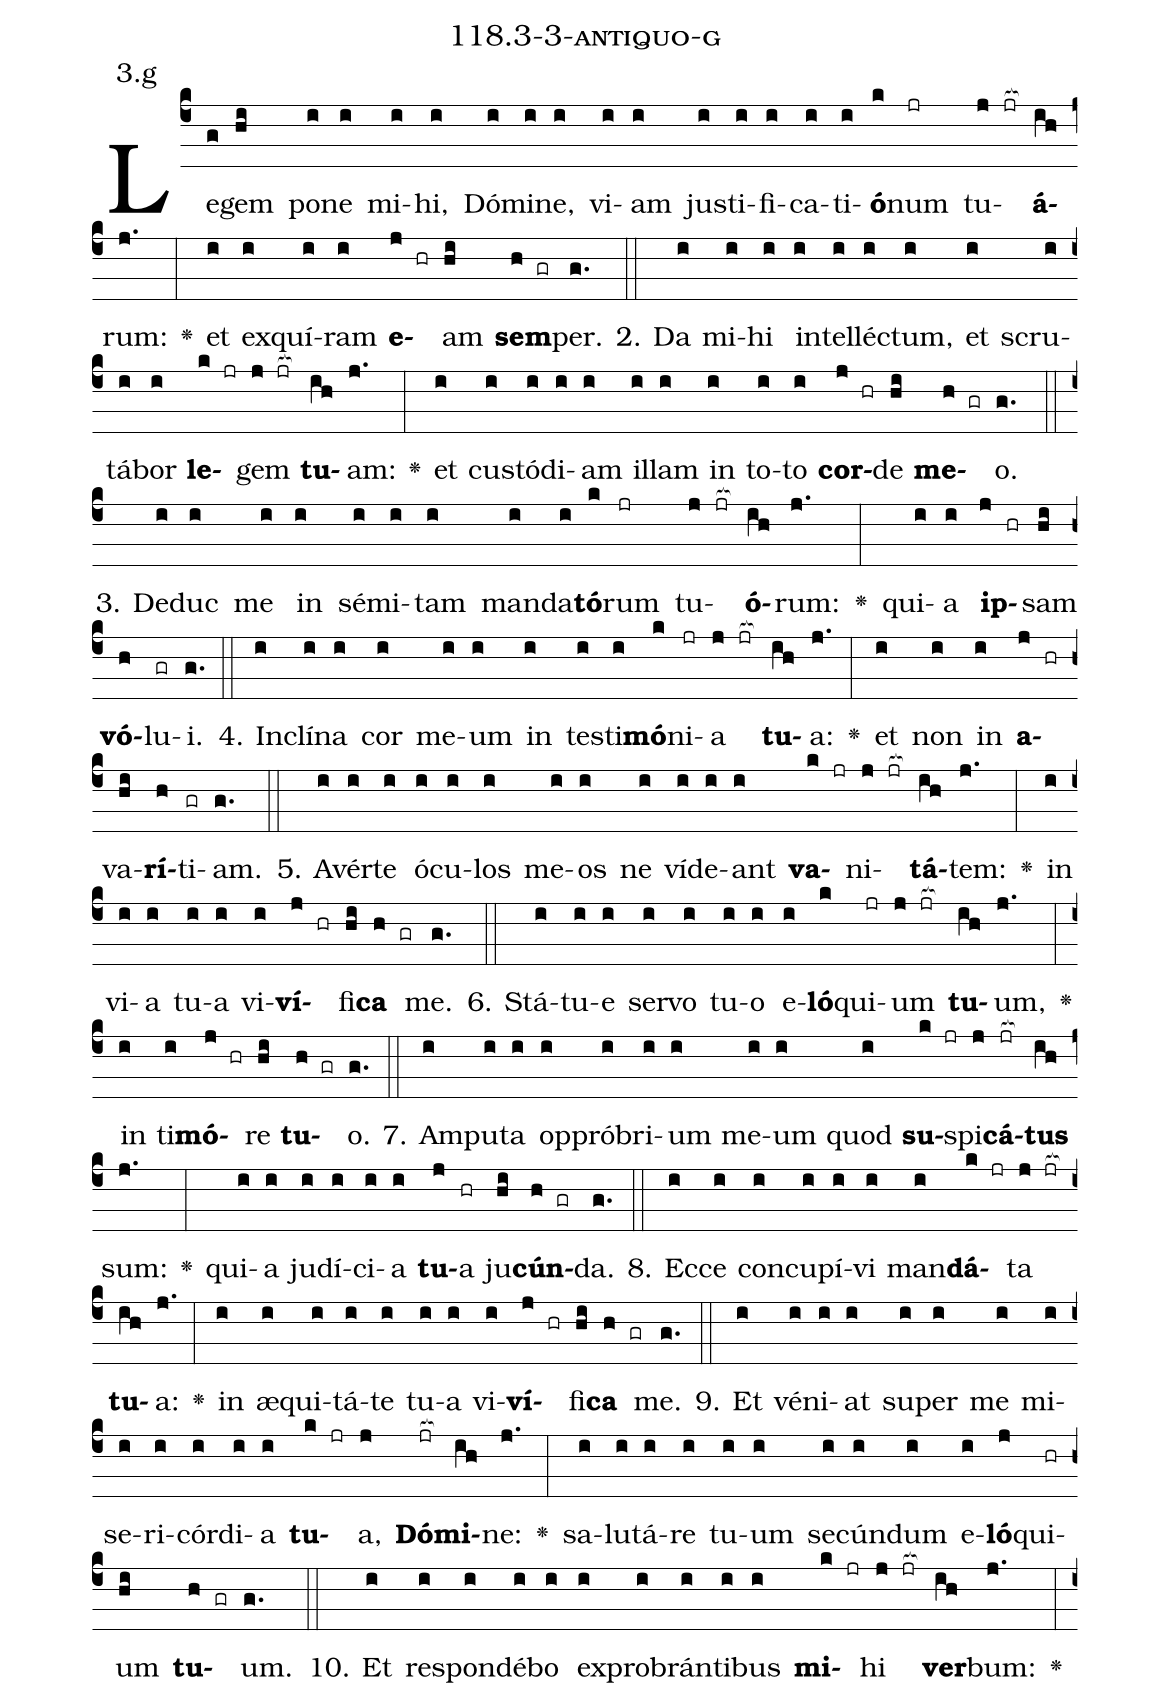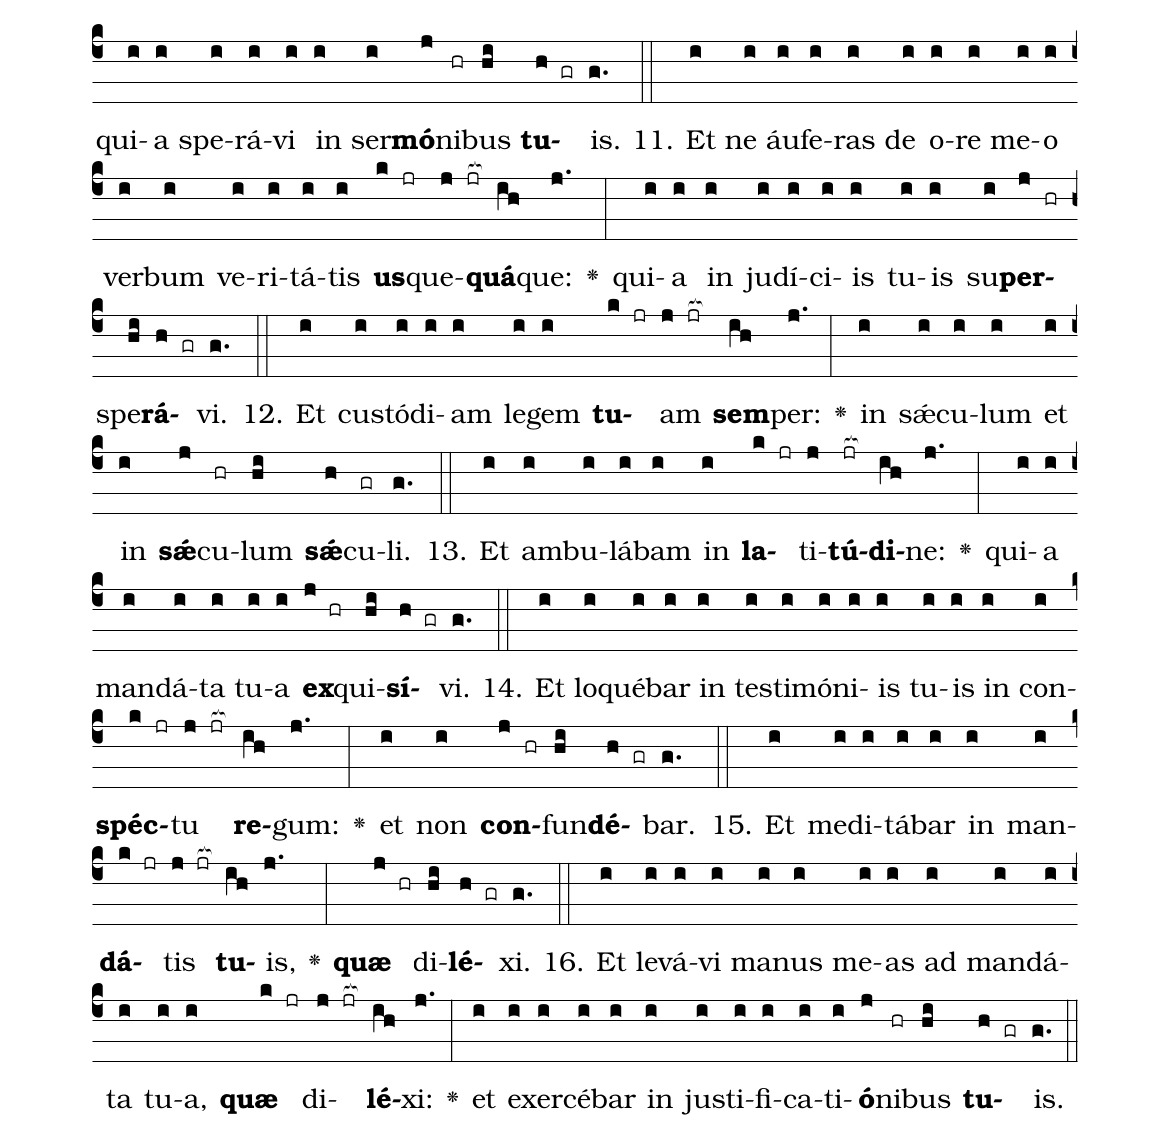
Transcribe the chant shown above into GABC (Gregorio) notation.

name: 118.3-3-antiquo-g;
annotation: 3.g;
%%
(c4)Le(g)gem(hi) po(i)ne(i) mi(i)hi,(i) Dó(i)mi(i)ne,(i) vi(i)am(i) jus(i)ti(i)fi(i)ca(i)ti(i)<b>ó</b>(k)num(jr) tu(j jr[ocb:1{])<b>á</b>(ih[ocb:0}])rum:(j.) <v>\greheightstar</v>(:) et(i) ex(i)quí(i)ram(i) <b>e</b>(j hr)am(hi) <b>sem</b>(h gr)per.(g.) (::)
2. Da(i) mi(i)hi(i) in(i)tel(i)léc(i)tum,(i) et(i) scru(i)tá(i)bor(i) <b>le</b>(k jr)gem(j jr[ocb:1{]) <b>tu</b>(ih[ocb:0}])am:(j.) <v>\greheightstar</v>(:) et(i) cus(i)tó(i)di(i)am(i) il(i)lam(i) in(i) to(i)to(i) <b>cor</b>(j hr)de(hi) <b>me</b>(h gr)o.(g.) (::)
3. De(i)duc(i) me(i) in(i) sé(i)mi(i)tam(i) man(i)da(i)<b>tó</b>(k)rum(jr) tu(j jr[ocb:1{])<b>ó</b>(ih[ocb:0}])rum:(j.) <v>\greheightstar</v>(:) qui(i)a(i) <b>ip</b>(j hr)sam(hi) <b>vó</b>(h)lu(gr)i.(g.) (::)
4. In(i)clí(i)na(i) cor(i) me(i)um(i) in(i) tes(i)ti(i)<b>mó</b>(k)ni(jr)a(j jr[ocb:1{]) <b>tu</b>(ih[ocb:0}])a:(j.) <v>\greheightstar</v>(:) et(i) non(i) in(i) <b>a</b>(j hr)va(hi)<b>rí</b>(h)ti(gr)am.(g.) (::)
5. A(i)vér(i)te(i) ó(i)cu(i)los(i) me(i)os(i) ne(i) ví(i)de(i)ant(i) <b>va</b>(k jr)ni(j jr[ocb:1{])<b>tá</b>(ih[ocb:0}])tem:(j.) <v>\greheightstar</v>(:) in(i) vi(i)a(i) tu(i)a(i) vi(i)<b>ví</b>(j hr)fi(hi)<b>ca</b>(h gr) me.(g.) (::)
6. Stá(i)tu(i)e(i) ser(i)vo(i) tu(i)o(i) e(i)<b>ló</b>(k)qui(jr)um(j jr[ocb:1{]) <b>tu</b>(ih[ocb:0}])um,(j.) <v>\greheightstar</v>(:) in(i) ti(i)<b>mó</b>(j hr)re(hi) <b>tu</b>(h gr)o.(g.) (::)
7. Am(i)pu(i)ta(i) op(i)pró(i)bri(i)um(i) me(i)um(i) quod(i) <b>su</b>(k jr)spi(j)<b>cá</b>(jr[ocb:1{])<b>tus</b>(ih[ocb:0}]) sum:(j.) <v>\greheightstar</v>(:) qui(i)a(i) ju(i)dí(i)ci(i)a(i) <b>tu</b>(j)a(hr) ju(hi)<b>cún</b>(h gr)da.(g.) (::)
8. Ec(i)ce(i) con(i)cu(i)pí(i)vi(i) man(i)<b>dá</b>(k jr)ta(j jr[ocb:1{]) <b>tu</b>(ih[ocb:0}])a:(j.) <v>\greheightstar</v>(:) in(i) æ(i)qui(i)tá(i)te(i) tu(i)a(i) vi(i)<b>ví</b>(j hr)fi(hi)<b>ca</b>(h gr) me.(g.) (::)
9. Et(i) vé(i)ni(i)at(i) su(i)per(i) me(i) mi(i)se(i)ri(i)cór(i)di(i)a(i) <b>tu</b>(k jr)a,(j) <b>Dó</b>(jr[ocb:1{])<b>mi</b>(ih[ocb:0}])ne:(j.) <v>\greheightstar</v>(:) sa(i)lu(i)tá(i)re(i) tu(i)um(i) se(i)cún(i)dum(i) e(i)<b>ló</b>(j)qui(hr)um(hi) <b>tu</b>(h gr)um.(g.) (::)
10. Et(i) re(i)spon(i)dé(i)bo(i) ex(i)pro(i)brán(i)ti(i)bus(i) <b>mi</b>(k jr)hi(j jr[ocb:1{]) <b>ver</b>(ih[ocb:0}])bum:(j.) <v>\greheightstar</v>(:) qui(i)a(i) spe(i)rá(i)vi(i) in(i) ser(i)<b>mó</b>(j)ni(hr)bus(hi) <b>tu</b>(h gr)is.(g.) (::)
11. Et(i) ne(i) áu(i)fe(i)ras(i) de(i) o(i)re(i) me(i)o(i) ver(i)bum(i) ve(i)ri(i)tá(i)tis(i) <b>us</b>(k jr)que(j jr[ocb:1{])<b>quá</b>(ih[ocb:0}])que:(j.) <v>\greheightstar</v>(:) qui(i)a(i) in(i) ju(i)dí(i)ci(i)is(i) tu(i)is(i) su(i)<b>per</b>(j hr)spe(hi)<b>rá</b>(h gr)vi.(g.) (::)
12. Et(i) cus(i)tó(i)di(i)am(i) le(i)gem(i) <b>tu</b>(k jr)am(j jr[ocb:1{]) <b>sem</b>(ih[ocb:0}])per:(j.) <v>\greheightstar</v>(:) in(i) sǽ(i)cu(i)lum(i) et(i) in(i) <b>sǽ</b>(j)cu(hr)lum(hi) <b>sǽ</b>(h)cu(gr)li.(g.) (::)
13. Et(i) am(i)bu(i)lá(i)bam(i) in(i) <b>la</b>(k jr)ti(j)<b>tú</b>(jr[ocb:1{])<b>di</b>(ih[ocb:0}])ne:(j.) <v>\greheightstar</v>(:) qui(i)a(i) man(i)dá(i)ta(i) tu(i)a(i) <b>ex</b>(j hr)qui(hi)<b>sí</b>(h gr)vi.(g.) (::)
14. Et(i) lo(i)qué(i)bar(i) in(i) tes(i)ti(i)mó(i)ni(i)is(i) tu(i)is(i) in(i) con(i)<b>spéc</b>(k jr)tu(j jr[ocb:1{]) <b>re</b>(ih[ocb:0}])gum:(j.) <v>\greheightstar</v>(:) et(i) non(i) <b>con</b>(j hr)fun(hi)<b>dé</b>(h gr)bar.(g.) (::)
15. Et(i) me(i)di(i)tá(i)bar(i) in(i) man(i)<b>dá</b>(k jr)tis(j jr[ocb:1{]) <b>tu</b>(ih[ocb:0}])is,(j.) <v>\greheightstar</v>(:) <b>quæ</b>(j hr) di(hi)<b>lé</b>(h gr)xi.(g.) (::)
16. Et(i) le(i)vá(i)vi(i) ma(i)nus(i) me(i)as(i) ad(i) man(i)dá(i)ta(i) tu(i)a,(i) <b>quæ</b>(k jr) di(j jr[ocb:1{])<b>lé</b>(ih[ocb:0}])xi:(j.) <v>\greheightstar</v>(:) et(i) ex(i)er(i)cé(i)bar(i) in(i) jus(i)ti(i)fi(i)ca(i)ti(i)<b>ó</b>(j)ni(hr)bus(hi) <b>tu</b>(h gr)is.(g.) (::)
